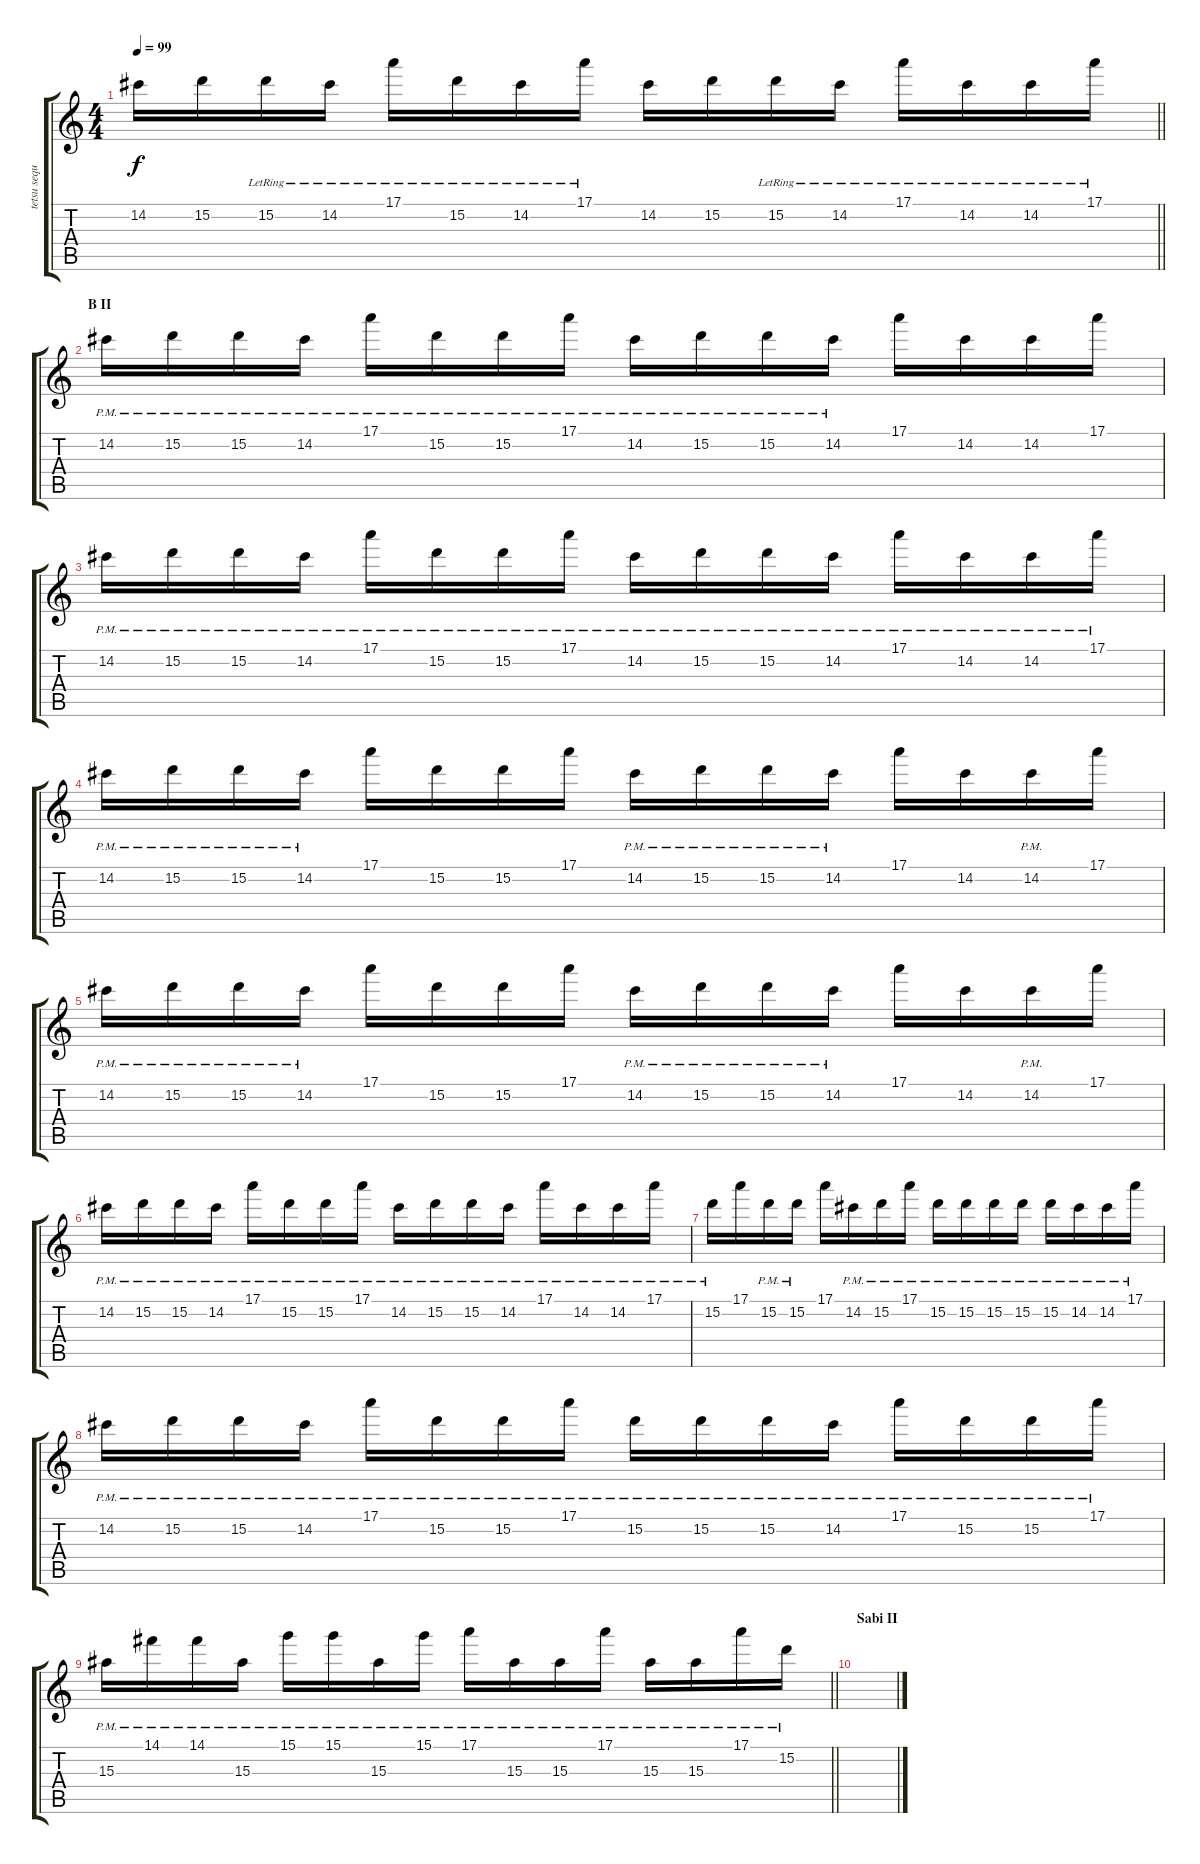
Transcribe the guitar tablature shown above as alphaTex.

\track ("tetsu sequence guitar" "tetsu sequ") {instrument overdrivenguitar}
\staff {score tabs}
\tuning (E4 B3 G3 D3 A2 E2) {hide}
\ts (4 4)
\tempo 99
\clef g2
\barLineRight lightlight
\ks c
14.2.16{dy f} 15.2.16 15.2{lr}.16 14.2{lr}.16 17.1{lr}.16 15.2{lr}.16 14.2{lr}.16 17.1{lr}.16 14.2.16 15.2.16 15.2{lr}.16 14.2{lr}.16 17.1{lr}.16 14.2{lr}.16 14.2{lr}.16 17.1{lr}.16 |
\section ("" "B II")
14.2{pm}.16 15.2{pm}.16 15.2{pm}.16 14.2{pm}.16 17.1{pm}.16 15.2{pm}.16 15.2{pm}.16 17.1{pm}.16 14.2{pm}.16 15.2{pm}.16 15.2{pm}.16 14.2{pm}.16 17.1.16 14.2.16 14.2.16 17.1.16 |
14.2{pm}.16 15.2{pm}.16 15.2{pm}.16 14.2{pm}.16 17.1{pm}.16 15.2{pm}.16 15.2{pm}.16 17.1{pm}.16 14.2{pm}.16 15.2{pm}.16 15.2{pm}.16 14.2{pm}.16 17.1{pm}.16 14.2{pm}.16 14.2{pm}.16 17.1{pm}.16 |
14.2{pm}.16 15.2{pm}.16 15.2{pm}.16 14.2{pm}.16 17.1.16 15.2.16 15.2.16 17.1.16 14.2{pm}.16 15.2{pm}.16 15.2{pm}.16 14.2{pm}.16 17.1.16 14.2.16 14.2{pm}.16 17.1.16 |
14.2{pm}.16 15.2{pm}.16 15.2{pm}.16 14.2{pm}.16 17.1.16 15.2.16 15.2.16 17.1.16 14.2{pm}.16 15.2{pm}.16 15.2{pm}.16 14.2{pm}.16 17.1.16 14.2.16 14.2{pm}.16 17.1.16 |
14.2{pm}.16 15.2{pm}.16 15.2{pm}.16 14.2{pm}.16 17.1{pm}.16 15.2{pm}.16 15.2{pm}.16 17.1{pm}.16 14.2{pm}.16 15.2{pm}.16 15.2{pm}.16 14.2{pm}.16 17.1{pm}.16 14.2{pm}.16 14.2{pm}.16 17.1{pm}.16 |
15.2{pm}.16 17.1.16 15.2{pm}.16 15.2{pm}.16 17.1.16 14.2{pm}.16 15.2{pm}.16 17.1{pm}.16 15.2{pm}.16 15.2{pm}.16 15.2{pm}.16 15.2{pm}.16 15.2{pm}.16 14.2{pm}.16 14.2{pm}.16 17.1{pm}.16 |
14.2{pm}.16 15.2{pm}.16 15.2{pm}.16 14.2{pm}.16 17.1{pm}.16 15.2{pm}.16 15.2{pm}.16 17.1{pm}.16 15.2{pm}.16 15.2{pm}.16 15.2{pm}.16 14.2{pm}.16 17.1{pm}.16 15.2{pm}.16 15.2{pm}.16 17.1{pm}.16 |
\barLineRight lightlight
15.3{pm}.16 14.1{pm}.16 14.1{pm}.16 15.3{pm}.16 15.1{pm}.16 15.1{pm}.16 15.3{pm}.16 15.1{pm}.16 17.1{pm}.16 15.3{pm}.16 15.3{pm}.16 17.1{pm}.16 15.3{pm}.16 15.3{pm}.16 17.1{pm}.16 15.2{pm}.16 |
\section ("" "Sabi II")
